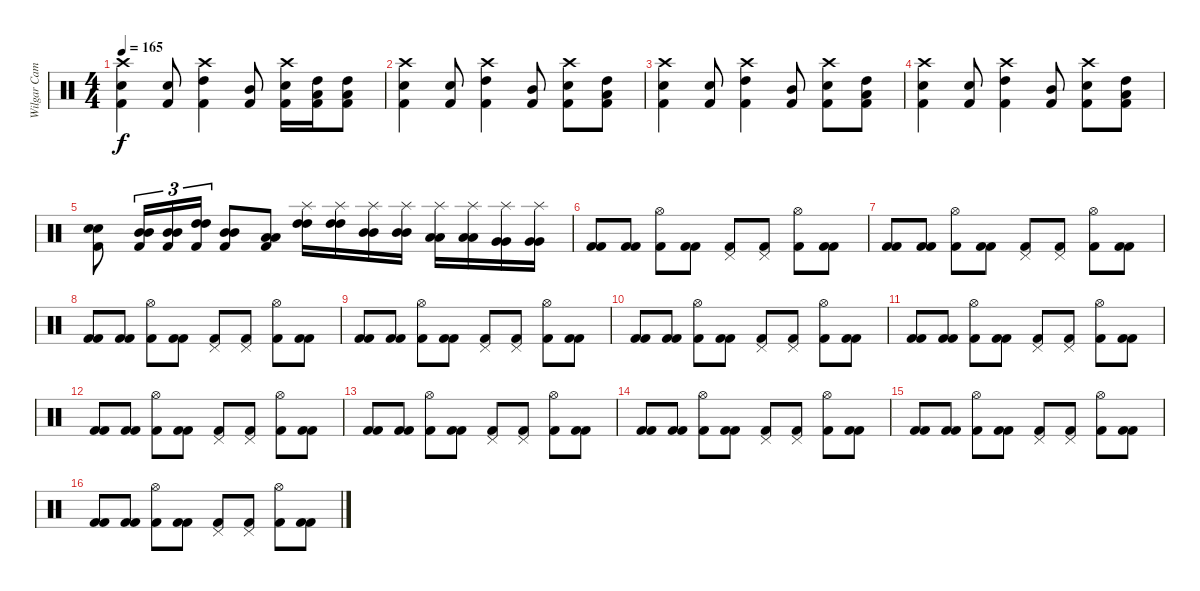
\track ("Wilgar Campbell" "Wilgar Cam") {instrument percussion}
\staff {score}
\articulation defaults
\ts (4 4)
\tempo 165
\clef neutral
\ks c
("Crash high (hit)" "Electric Snare (hit)" "Kick (hit) 2").4{dy f} ("Snare (hit) 2" "Kick (hit) 2").8 ("Crash high (hit)" "High Tom (hit)" "Kick (hit) 2").4 ("Mid Tom (hit)" "Kick (hit) 2").8 ("Crash high (hit)" "Electric Snare (hit)" "Kick (hit) 2").16 ("High Tom (hit)" "Kick (hit) 2" "Low Tom (hit)").16 ("High Tom (hit)" "Kick (hit) 2" "Low Tom (hit)").8 |
("Crash high (hit)" "Electric Snare (hit)" "Kick (hit) 2").4 ("Snare (hit) 2" "Kick (hit) 2").8 ("Crash high (hit)" "High Tom (hit)" "Kick (hit) 2").4 ("Mid Tom (hit)" "Kick (hit) 2").8 ("Crash high (hit)" "Electric Snare (hit)" "Kick (hit) 2").8 ("High Tom (hit)" "Kick (hit) 2" "Low Tom (hit)").8 |
("Crash high (hit)" "Electric Snare (hit)" "Kick (hit) 2").4 ("Snare (hit) 2" "Kick (hit) 2").8 ("Crash high (hit)" "High Tom (hit)" "Kick (hit) 2").4 ("Mid Tom (hit)" "Kick (hit) 2").8 ("Crash high (hit)" "Electric Snare (hit)" "Kick (hit) 2").8 ("High Tom (hit)" "Kick (hit) 2" "Low Tom (hit)").8 |
("Crash high (hit)" "Electric Snare (hit)" "Kick (hit) 2").4 ("Snare (hit) 2" "Kick (hit) 2").8 ("Crash high (hit)" "High Tom (hit)" "Kick (hit) 2").4 ("Mid Tom (hit)" "Kick (hit) 2").8 ("Crash high (hit)" "Electric Snare (hit)" "Kick (hit) 2").8 ("High Tom (hit)" "Kick (hit) 2" "Low Tom (hit)").8 |
("Electric Snare (hit)" "Snare (hit) 2" "Kick (hit) 2").8 ("Mid Tom (hit)" "Mid Tom (hit)" "Kick (hit) 2").16{tu (3 2)} ("Mid Tom (hit)" "Mid Tom (hit)" "Kick (hit) 2").16{tu (3 2)} ("High Tom (hit)" "High Tom (hit)" "Kick (hit) 2").16{tu (3 2)} ("Mid Tom (hit)" "Mid Tom (hit)" "Kick (hit) 2").8 ("Low Tom (hit)" "Low Tom (hit)" "Kick (hit) 2").8 ("Splash (hit)" "High Tom (hit)" "High Tom (hit)").16 ("Splash (hit)" "High Tom (hit)" "High Tom (hit)").16 ("Splash (hit)" "Mid Tom (hit)" "Mid Tom (hit)").16 ("Splash (hit)" "Mid Tom (hit)" "Mid Tom (hit)").16 ("Splash (hit)" "Low Tom (hit)" "Low Tom (hit)").16 ("Splash (hit)" "Low Tom (hit)" "Low Tom (hit)").16 ("Splash (hit)" "Very Low Tom (hit)" "Very Low Tom (hit)").16 ("Splash (hit)" "Very Low Tom (hit)" "Very Low Tom (hit)").16 |
("Kick (hit) 2" "Kick (hit) 2").8 ("Kick (hit) 2" "Kick (hit) 2").8 ("Hi-Hat (open)" "Kick (hit) 2").8 ("Kick (hit) 2" "Kick (hit) 2").8 ("Pedal Hi-Hat (hit)" "Kick (hit) 2").8 ("Pedal Hi-Hat (hit)" "Kick (hit) 2").8 ("Hi-Hat (open)" "Kick (hit) 2").8 ("Kick (hit) 2" "Kick (hit) 2").8 |
("Kick (hit) 2" "Kick (hit) 2").8 ("Kick (hit) 2" "Kick (hit) 2").8 ("Hi-Hat (open)" "Kick (hit) 2").8 ("Kick (hit) 2" "Kick (hit) 2").8 ("Pedal Hi-Hat (hit)" "Kick (hit) 2").8 ("Pedal Hi-Hat (hit)" "Kick (hit) 2").8 ("Hi-Hat (open)" "Kick (hit) 2").8 ("Kick (hit) 2" "Kick (hit) 2").8 |
("Kick (hit) 2" "Kick (hit) 2").8 ("Kick (hit) 2" "Kick (hit) 2").8 ("Hi-Hat (open)" "Kick (hit) 2").8 ("Kick (hit) 2" "Kick (hit) 2").8 ("Pedal Hi-Hat (hit)" "Kick (hit) 2").8 ("Pedal Hi-Hat (hit)" "Kick (hit) 2").8 ("Hi-Hat (open)" "Kick (hit) 2").8 ("Kick (hit) 2" "Kick (hit) 2").8 |
("Kick (hit) 2" "Kick (hit) 2").8 ("Kick (hit) 2" "Kick (hit) 2").8 ("Hi-Hat (open)" "Kick (hit) 2").8 ("Kick (hit) 2" "Kick (hit) 2").8 ("Pedal Hi-Hat (hit)" "Kick (hit) 2").8 ("Pedal Hi-Hat (hit)" "Kick (hit) 2").8 ("Hi-Hat (open)" "Kick (hit) 2").8 ("Kick (hit) 2" "Kick (hit) 2").8 |
("Kick (hit) 2" "Kick (hit) 2").8 ("Kick (hit) 2" "Kick (hit) 2").8 ("Hi-Hat (open)" "Kick (hit) 2").8 ("Kick (hit) 2" "Kick (hit) 2").8 ("Pedal Hi-Hat (hit)" "Kick (hit) 2").8 ("Pedal Hi-Hat (hit)" "Kick (hit) 2").8 ("Hi-Hat (open)" "Kick (hit) 2").8 ("Kick (hit) 2" "Kick (hit) 2").8 |
("Kick (hit) 2" "Kick (hit) 2").8 ("Kick (hit) 2" "Kick (hit) 2").8 ("Hi-Hat (open)" "Kick (hit) 2").8 ("Kick (hit) 2" "Kick (hit) 2").8 ("Pedal Hi-Hat (hit)" "Kick (hit) 2").8 ("Pedal Hi-Hat (hit)" "Kick (hit) 2").8 ("Hi-Hat (open)" "Kick (hit) 2").8 ("Kick (hit) 2" "Kick (hit) 2").8 |
("Kick (hit) 2" "Kick (hit) 2").8 ("Kick (hit) 2" "Kick (hit) 2").8 ("Hi-Hat (open)" "Kick (hit) 2").8 ("Kick (hit) 2" "Kick (hit) 2").8 ("Pedal Hi-Hat (hit)" "Kick (hit) 2").8 ("Pedal Hi-Hat (hit)" "Kick (hit) 2").8 ("Hi-Hat (open)" "Kick (hit) 2").8 ("Kick (hit) 2" "Kick (hit) 2").8 |
("Kick (hit) 2" "Kick (hit) 2").8 ("Kick (hit) 2" "Kick (hit) 2").8 ("Hi-Hat (open)" "Kick (hit) 2").8 ("Kick (hit) 2" "Kick (hit) 2").8 ("Pedal Hi-Hat (hit)" "Kick (hit) 2").8 ("Pedal Hi-Hat (hit)" "Kick (hit) 2").8 ("Hi-Hat (open)" "Kick (hit) 2").8 ("Kick (hit) 2" "Kick (hit) 2").8 |
("Kick (hit) 2" "Kick (hit) 2").8 ("Kick (hit) 2" "Kick (hit) 2").8 ("Hi-Hat (open)" "Kick (hit) 2").8 ("Kick (hit) 2" "Kick (hit) 2").8 ("Pedal Hi-Hat (hit)" "Kick (hit) 2").8 ("Pedal Hi-Hat (hit)" "Kick (hit) 2").8 ("Hi-Hat (open)" "Kick (hit) 2").8 ("Kick (hit) 2" "Kick (hit) 2").8 |
("Kick (hit) 2" "Kick (hit) 2").8 ("Kick (hit) 2" "Kick (hit) 2").8 ("Hi-Hat (open)" "Kick (hit) 2").8 ("Kick (hit) 2" "Kick (hit) 2").8 ("Pedal Hi-Hat (hit)" "Kick (hit) 2").8 ("Pedal Hi-Hat (hit)" "Kick (hit) 2").8 ("Hi-Hat (open)" "Kick (hit) 2").8 ("Kick (hit) 2" "Kick (hit) 2").8 |
("Kick (hit) 2" "Kick (hit) 2").8 ("Kick (hit) 2" "Kick (hit) 2").8 ("Hi-Hat (open)" "Kick (hit) 2").8 ("Kick (hit) 2" "Kick (hit) 2").8 ("Pedal Hi-Hat (hit)" "Kick (hit) 2").8{volume 13} ("Pedal Hi-Hat (hit)" "Kick (hit) 2").8 ("Hi-Hat (open)" "Kick (hit) 2").8 ("Kick (hit) 2" "Kick (hit) 2").8
